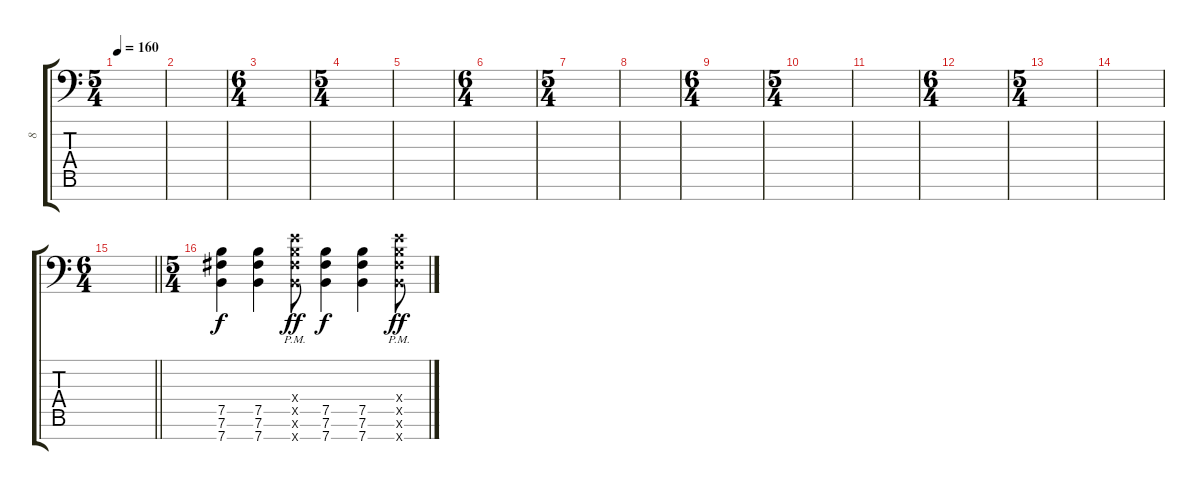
\track ("8 " "8 ") {instrument distortionguitar}
\staff {score tabs}
\tuning (B3 G3 D3 A2 E2 B1 E1) {hide}
\ts (5 4)
\tempo 160
\clef f4
\ks c
|
|
\ts (6 4)
|
\ts (5 4)
|
|
\ts (6 4)
|
\ts (5 4)
|
|
\ts (6 4)
|
\ts (5 4)
|
|
\ts (6 4)
|
\ts (5 4)
|
|
\ts (6 4)
\barLineRight lightlight
|
\ts (5 4)
\section ("" "")
(7.5 7.6 7.7).4{volume 15 balance 8} (7.5 7.6 7.7).4 (7.4{x} 7.5{pm x} 7.6{pm x} 7.7{pm x}).8{dy ff} (7.5 7.6 7.7).4{dy f} (7.5 7.6 7.7).4 (7.4{x} 7.5{pm x} 7.6{pm x} 7.7{pm x}).8{dy ff}
